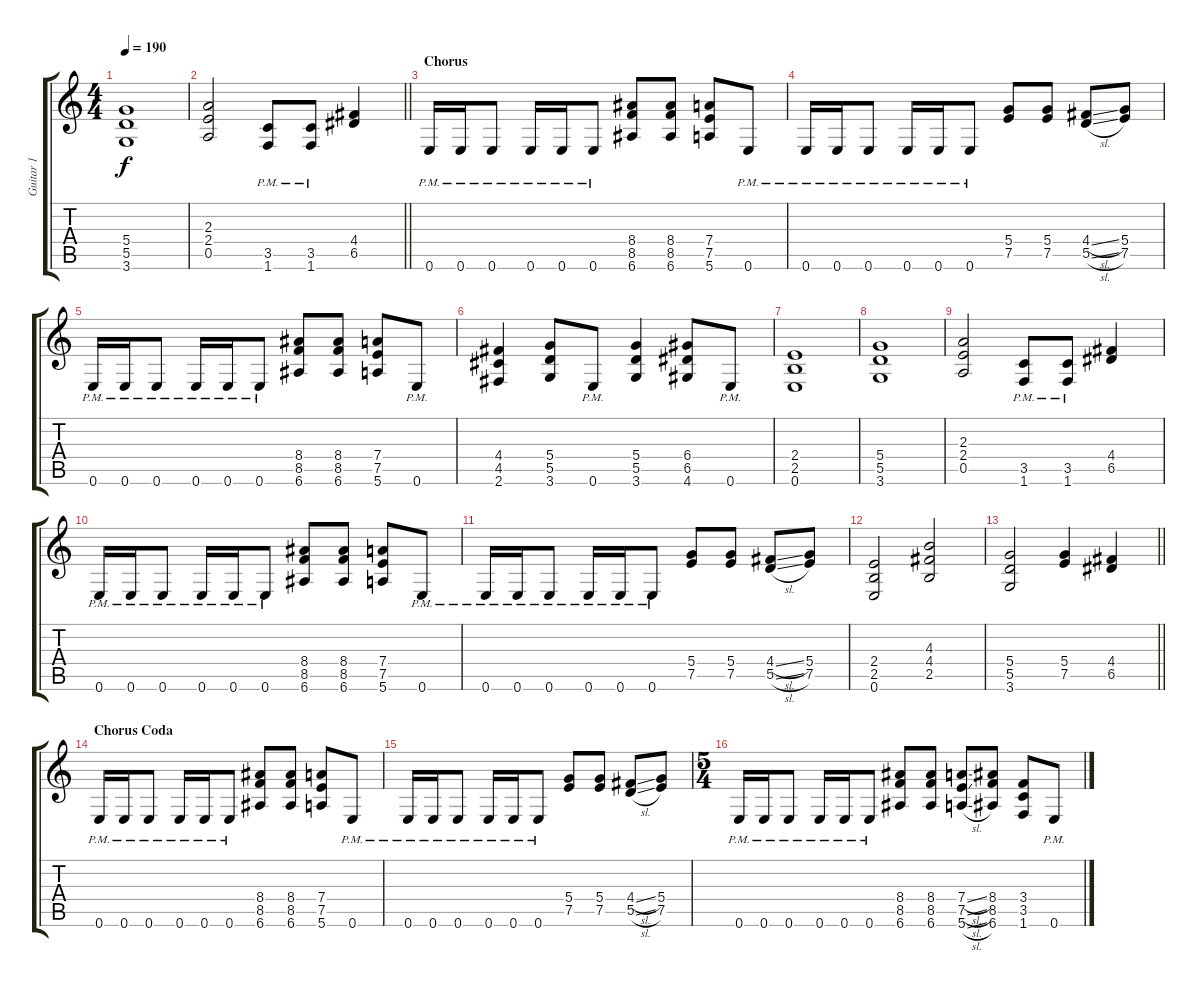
\track ("Guitar 1" "Guitar 1") {instrument overdrivenguitar}
\staff {score tabs}
\tuning (E4 B3 G3 D3 A2 E2) {hide}
\ts (4 4)
\tempo 190
\clef g2
\ks c
(5.4 5.5 3.6).1{dy f} |
\barLineRight lightlight
(2.3 2.4 0.5).2 (3.5{pm} 1.6{pm}).8 (3.5{pm} 1.6{pm}).8 (4.4 6.5).4 |
\section ("" "Chorus")
0.6{pm}.16 0.6{pm}.16{beam merge} 0.6{pm}.8{beam split} 0.6{pm}.16 0.6{pm}.16{beam merge} 0.6{pm}.8{beam split} (8.4 8.5 6.6).8{beam merge} (8.4 8.5 6.6).8 (7.4 7.5 5.6).8 0.6{pm}.8 |
0.6{pm}.16 0.6{pm}.16 0.6{pm}.8 0.6{pm}.16 0.6{pm}.16 0.6{pm}.8 (5.4 7.5).8 (5.4 7.5).8 (4.4{sl} 5.5{sl}).8 (5.4 7.5).8 |
0.6{pm}.16 0.6{pm}.16 0.6{pm}.8 0.6{pm}.16 0.6{pm}.16 0.6{pm}.8 (8.4 8.5 6.6).8 (8.4 8.5 6.6).8 (7.4 7.5 5.6).8 0.6{pm}.8 |
(4.4 4.5 2.6).4 (5.4 5.5 3.6).8 0.6{pm}.8 (5.4 5.5 3.6).4 (6.4 6.5 4.6).8 0.6{pm}.8 |
(2.4 2.5 0.6).1 |
(5.4 5.5 3.6).1 |
(2.3 2.4 0.5).2 (3.5{pm} 1.6{pm}).8 (3.5{pm} 1.6{pm}).8 (4.4 6.5).4 |
0.6{pm}.16 0.6{pm}.16{beam merge} 0.6{pm}.8{beam split} 0.6{pm}.16 0.6{pm}.16{beam merge} 0.6{pm}.8{beam split} (8.4 8.5 6.6).8{beam merge} (8.4 8.5 6.6).8 (7.4 7.5 5.6).8 0.6{pm}.8 |
0.6{pm}.16 0.6{pm}.16 0.6{pm}.8 0.6{pm}.16 0.6{pm}.16 0.6{pm}.8 (5.4 7.5).8 (5.4 7.5).8 (4.4{sl} 5.5{sl}).8 (5.4 7.5).8 |
(2.4 2.5 0.6).2 (4.3 4.4 2.5).2 |
\barLineRight lightlight
(5.4 5.5 3.6).2 (5.4 7.5).4 (4.4 6.5).4 |
\section ("" "Chorus Coda")
0.6{pm}.16 0.6{pm}.16{beam merge} 0.6{pm}.8{beam split} 0.6{pm}.16 0.6{pm}.16{beam merge} 0.6{pm}.8{beam split} (8.4 8.5 6.6).8{beam merge} (8.4 8.5 6.6).8 (7.4 7.5 5.6).8 0.6{pm}.8 |
0.6{pm}.16 0.6{pm}.16 0.6{pm}.8 0.6{pm}.16 0.6{pm}.16 0.6{pm}.8 (5.4 7.5).8 (5.4 7.5).8 (4.4{sl} 5.5{sl}).8 (5.4 7.5).8 |
\ts (5 4)
0.6{pm}.16 0.6{pm}.16 0.6{pm}.8 0.6{pm}.16 0.6{pm}.16 0.6{pm}.8 (8.4 8.5 6.6).8 (8.4 8.5 6.6).8 (7.4{sl} 7.5{sl} 5.6{sl}).8 (8.4 8.5 6.6).8 (3.4 3.5 1.6).8 0.6{pm}.8
